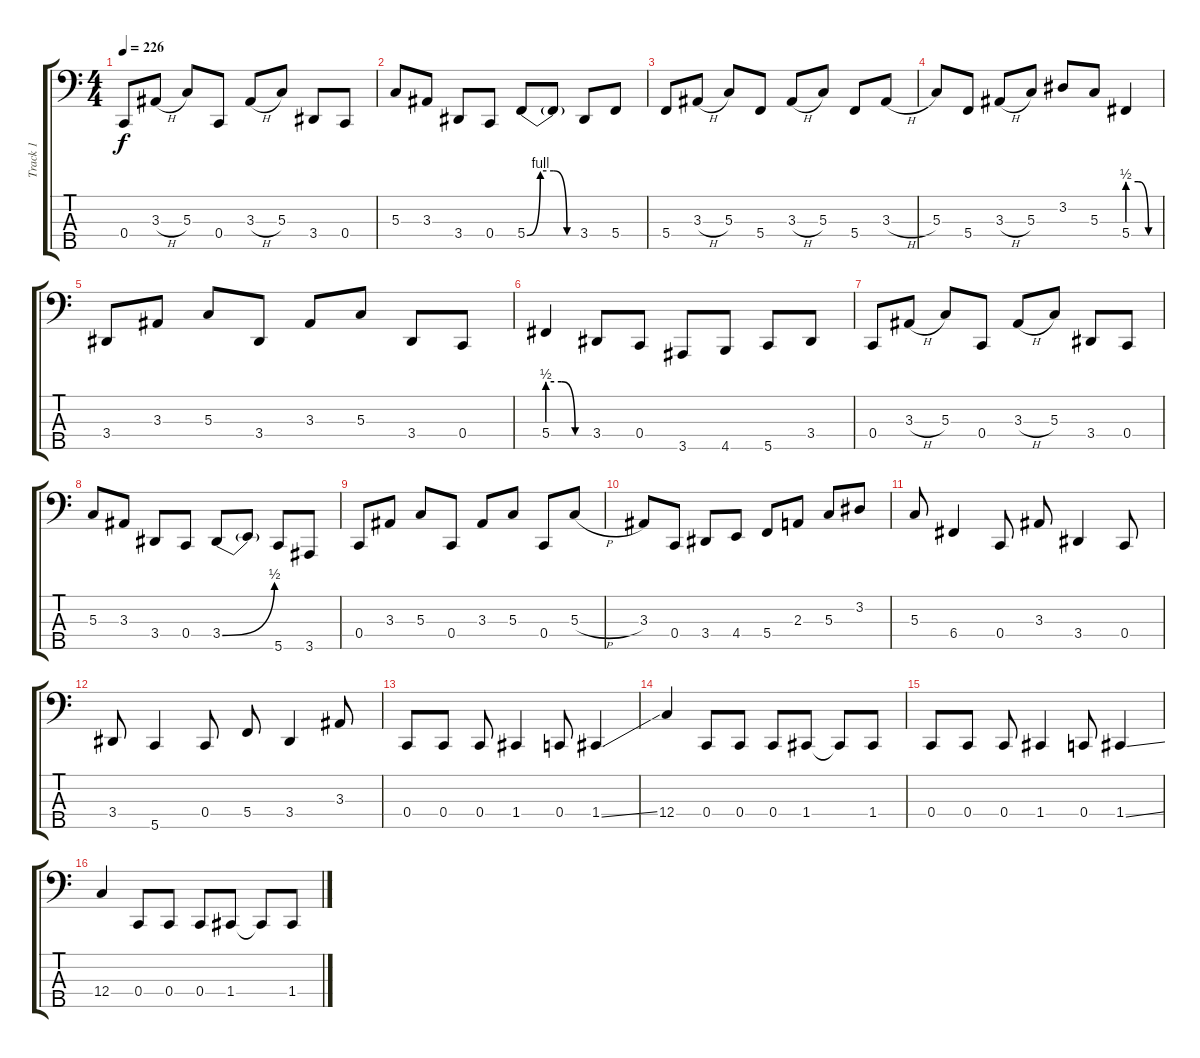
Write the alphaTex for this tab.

\track ("Track 1" "Track 1") {instrument electricbasspick}
\staff {score tabs}
\tuning (F2 C2 G1 C1 G0) {hide}
\ts (4 4)
\tempo 226
\clef f4
\ks c
0.4.8{dy f} 3.3{h}.8 5.3.8 0.4.8 3.3{h}.8 5.3.8 3.4.8 0.4.8 |
5.3.8 3.3.8 3.4.8 0.4.8 5.4{be (custom 0 0 15 4 30 4 45 0 60 0)}.8 5.4{t}.8 3.4.8 5.4.8 |
5.4.8 3.3{h}.8 5.3.8 5.4.8 3.3{h}.8 5.3.8 5.4.8 3.3{h}.8 |
5.3.8 5.4.8 3.3{h}.8 5.3.8 3.2.8 5.3.8 5.4{be (custom 0 2 20 2 40 0 60 0)}.4 |
3.4.8 3.3.8 5.3.8 3.4.8 3.3.8 5.3.8 3.4.8 0.4.8 |
5.4{be (custom 0 2 20 2 40 0 60 0)}.4 3.4.8 0.4.8 3.5.8 4.5.8 5.5.8 3.4.8 |
0.4.8 3.3{h}.8 5.3.8 0.4.8 3.3{h}.8 5.3.8 3.4.8 0.4.8 |
5.3.8 3.3.8 3.4.8 0.4.8 3.4{be (bend 0 0 60 2)}.8 3.4{t}.8 5.5.8 3.5.8 |
0.4.8 3.3.8 5.3.8 0.4.8 3.3.8 5.3.8 0.4.8 5.3{h}.8 |
3.3.8 0.4.8 3.4.8 4.4.8 5.4.8 2.3.8 5.3.8 3.2.8 |
5.3.8 6.4.4 0.4.8 3.3.8 3.4.4 0.4.8 |
3.4.8 5.5.4 0.4.8 5.4.8 3.4.4 3.3.8 |
0.4.8 0.4.8 0.4.8 1.4.4 0.4.8 1.4{ss}.4 |
12.4.4 0.4.8 0.4.8 0.4.8 1.4.8 1.4{t}.8 1.4.8 |
0.4.8 0.4.8 0.4.8 1.4.4 0.4.8 1.4{ss}.4 |
12.4.4 0.4.8 0.4.8 0.4.8 1.4.8 1.4{t}.8 1.4.8
